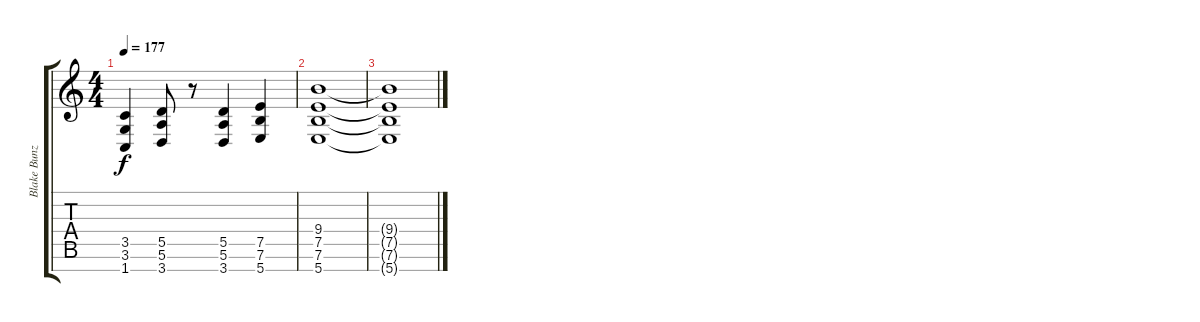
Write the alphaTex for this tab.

\track ("Blake Bunzel (Rhythm Guitar)" "Blake Bunz") {instrument distortionguitar}
\staff {score tabs}
\tuning (E4 B3 G3 D3 A2 E2 B1) {hide}
\ts (4 4)
\tempo 177
\clef g2
\ks c
(3.5 3.6 1.7).4{dy f} (5.5 5.6 3.7).8 r.8 (5.5 5.6 3.7).4 (7.5 7.6 5.7).4 |
(9.4 7.5 7.6 5.7).1 |
(9.4{t} 7.5{t} 7.6{t} 5.7{t}).1
